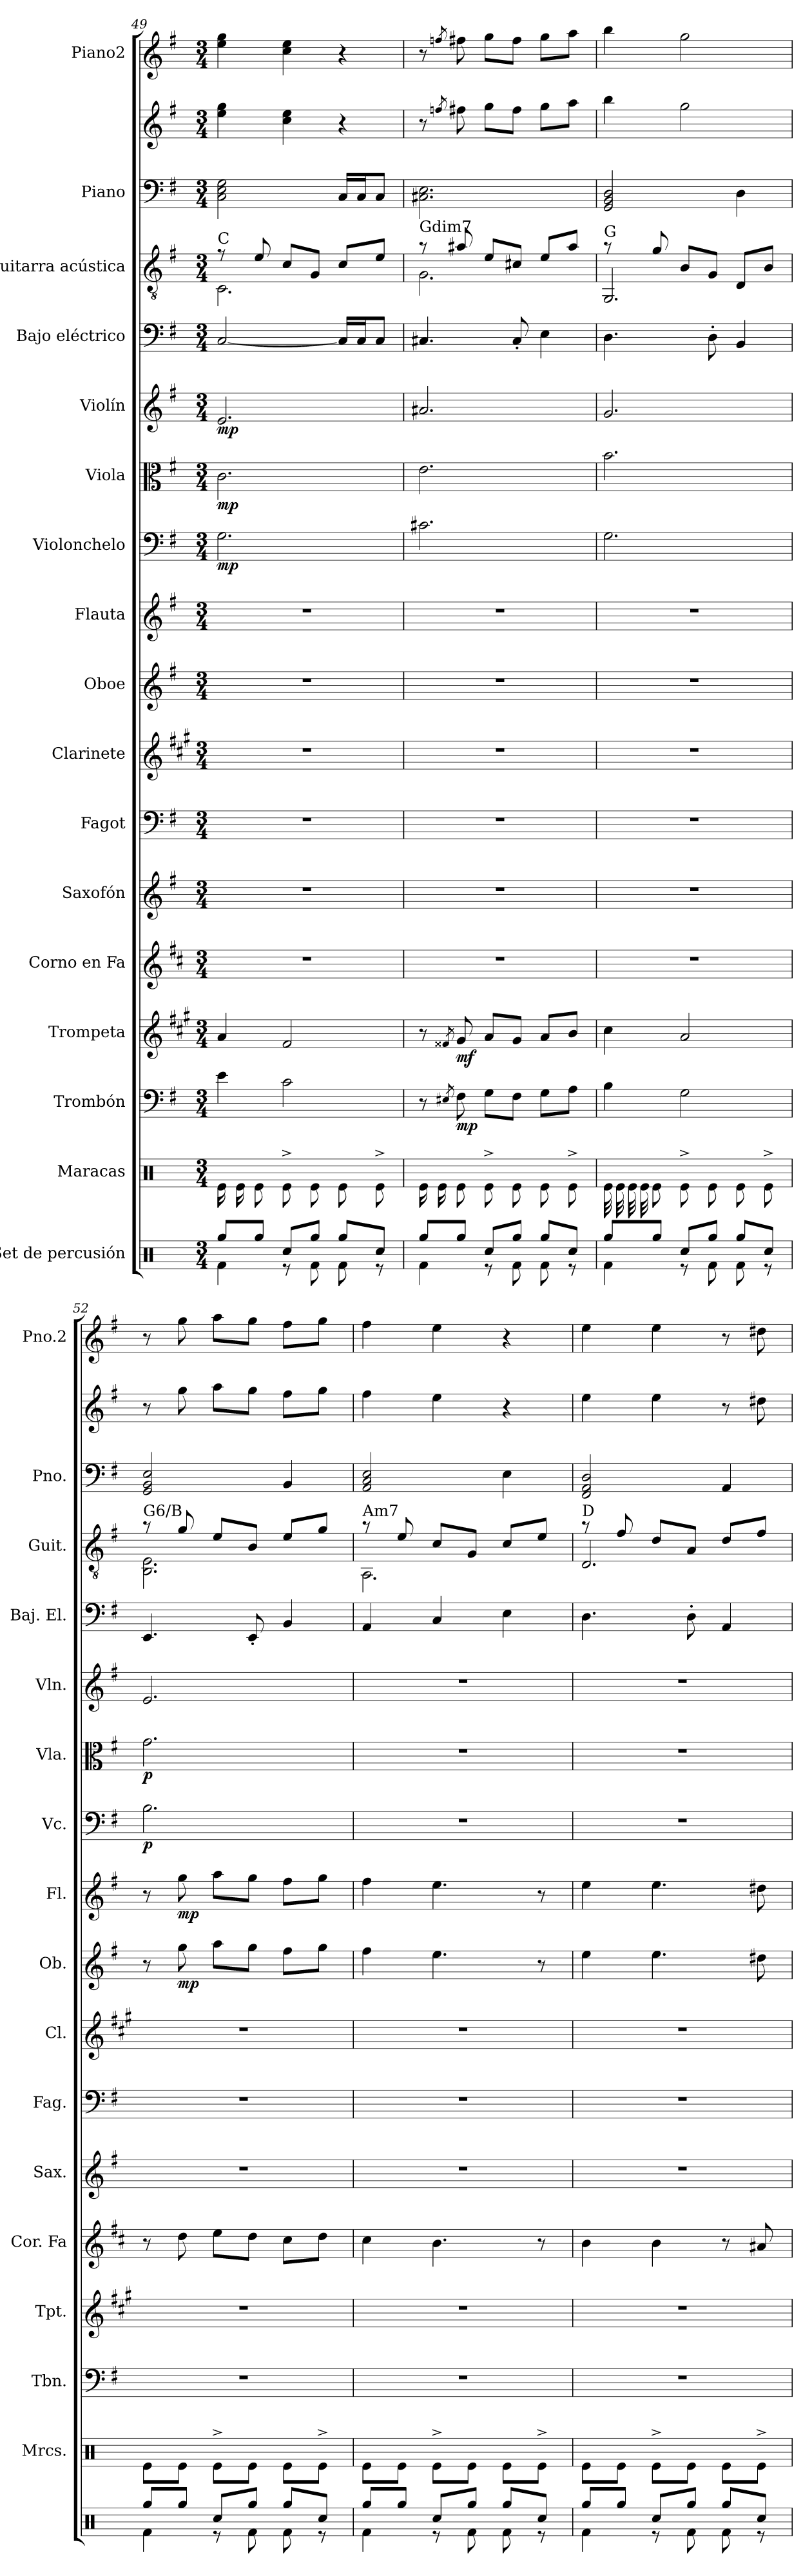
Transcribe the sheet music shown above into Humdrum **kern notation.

**kern	**kern	**kern	**dynam	**kern	**dynam	**kern	**kern	**kern	**kern	**kern	**dynam	**kern	**dynam	**kern	**dynam	**kern	**dynam	**kern	**dynam	**kern	**kern	**kern	**kern	**kern
*part17	*part16	*part15	*part15	*part14	*part14	*part13	*part12	*part11	*part10	*part9	*part9	*part8	*part8	*part7	*part7	*part6	*part6	*part5	*part5	*part4	*part3	*part2	*part2	*part1
*staff18	*staff17	*staff16	*staff16	*staff15	*staff15	*staff14	*staff13	*staff12	*staff11	*staff10	*staff10	*staff9	*staff9	*staff8	*staff8	*staff7	*staff7	*staff6	*staff6	*staff5	*staff4	*staff3	*staff2	*staff1
*I"Set de percusión	*I"Maracas	*I"Trombón	*	*I"Trompeta	*	*I"Corno en Fa	*I"Saxofón	*I"Fagot	*I"Clarinete	*I"Oboe	*	*I"Flauta	*	*I"Violonchelo	*	*I"Viola	*	*I"Violín	*	*I"Bajo eléctrico	*I"Guitarra acústica	*I"Piano	*	*I"Piano2
*	*I'Mrcs.	*I'Tbn.	*	*I'Tpt.	*	*I'Cor. Fa	*I'Sax.	*I'Fag.	*I'Cl.	*I'Ob.	*	*I'Fl.	*	*I'Vc.	*	*I'Vla.	*	*I'Vln.	*	*I'Baj. El.	*I'Guit.	*I'Pno.	*	*I'Pno.2
*clefX	*clefX	*clefF4	*	*clefG2	*	*clefG2	*clefG2	*clefF4	*clefG2	*clefG2	*	*clefG2	*	*clefF4	*	*clefC3	*	*clefG2	*	*clefF4	*clefGv2	*clefF4	*clefG2	*clefG2
*	*	*	*	*ITrd1c2	*	*ITrd4c7	*ITrd8c14	*	*ITrd1c2	*	*	*	*	*	*	*	*	*	*	*ITrd7c12	*	*	*	*
*k[]	*k[]	*k[f#]	*	*k[f#]	*	*k[f#]	*k[f#]	*k[f#]	*k[f#]	*k[f#]	*	*k[f#]	*	*k[f#]	*	*k[f#]	*	*k[f#]	*	*k[f#]	*k[f#]	*k[f#]	*k[f#]	*k[f#]
*M3/4	*M3/4	*M3/4	*	*M3/4	*	*M3/4	*M3/4	*M3/4	*M3/4	*M3/4	*	*M3/4	*	*M3/4	*	*M3/4	*	*M3/4	*	*M3/4	*M3/4	*M3/4	*M3/4	*M3/4
=49	=49	=49	=49	=49	=49	=49	=49	=49	=49	=49	=49	=49	=49	=49	=49	=49	=49	=49	=49	=49	=49	=49	=49	=49
*^	*	*	*	*	*	*	*	*	*	*	*	*	*	*	*	*	*	*	*	*	*^	*	*	*
!	!	!	!	!	!	!	!	!	!	!	!	!	!	!	!	!	!	!	!	!	!	!LO:TX:a:t=C	!	!	!	!
!	!	!	!	!	!	!	!	!	!	!	!	!	!	!	!	!LO:DY:b	!	!LO:DY:b	!	!LO:DY:b	!	!	!	!	!	!
*	*	*tremolo	*	*	*	*	*	*	*	*	*	*	*	*	*	*	*	*	*	*	*	*	*	*	*	*
8Rgg/L	4Rf\	16Re\LL	4e\	.	4g/	.	2.r	2.r	2.r	2.r	2.r	.	2.r	.	2.G\	mp	2.c\	mp	2.e/	mp	[2CC/	8r	2.C\	2C\ 2E\ 2G\	4ee\ 4gg\	4ee\ 4gg\
.	.	16Re\	.	.	.	.	.	.	.	.	.	.	.	.	.	.	.	.	.	.	.	.	.	.	.	.
*	*	*Xtremolo	*	*	*	*	*	*	*	*	*	*	*	*	*	*	*	*	*	*	*	*	*	*	*	*
8Rgg/J	.	8Re\J	.	.	.	.	.	.	.	.	.	.	.	.	.	.	.	.	.	.	.	8e/	.	.	.	.
8Rcc/L	8r	8Re^\L	2c\	.	2e/	.	.	.	.	.	.	.	.	.	.	.	.	.	.	.	.	8c/L	.	.	4cc\ 4ee\	4cc\ 4ee\
8Rgg/J	8Rf\	8Re\J	.	.	.	.	.	.	.	.	.	.	.	.	.	.	.	.	.	.	.	8G/J	.	.	.	.
8Rgg/L	8Rf\	8Re\L	.	.	.	.	.	.	.	.	.	.	.	.	.	.	.	.	.	.	16CC/LL]	8c/L	.	16C/LL	4r	4r
.	.	.	.	.	.	.	.	.	.	.	.	.	.	.	.	.	.	.	.	.	16CC/J	.	.	16C/J	.	.
8Rcc/J	8r	8Re^\J	.	.	.	.	.	.	.	.	.	.	.	.	.	.	.	.	.	.	8CC/J	8e/J	.	8C/J	.	.
=50	=50	=50	=50	=50	=50	=50	=50	=50	=50	=50	=50	=50	=50	=50	=50	=50	=50	=50	=50	=50	=50	=50	=50	=50	=50	=50
!	!	!	!	!	!	!	!	!	!	!	!	!	!	!	!	!	!	!	!	!	!	!LO:TX:a:t=Gdim7	!	!	!	!
*	*	*tremolo	*	*	*	*	*	*	*	*	*	*	*	*	*	*	*	*	*	*	*	*	*	*	*	*
8Rgg/L	4Rf\	16Re\LL	8r	.	8r	.	2.r	2.r	2.r	2.r	2.r	.	2.r	.	2.c#X\	.	2.e\	.	2.a#X/	.	4.CC#X/	8r	2.G\	2.C#X\ 2.E\	8r	8r
.	.	16Re\	.	.	.	.	.	.	.	.	.	.	.	.	.	.	.	.	.	.	.	.	.	.	.	.
*	*	*Xtremolo	*	*	*	*	*	*	*	*	*	*	*	*	*	*	*	*	*	*	*	*	*	*	*	*
.	.	.	8qE#X/	.	8qe#X/	.	.	.	.	.	.	.	.	.	.	.	.	.	.	.	.	.	.	.	8qffn/	8qffn/
!	!	!	!	!LO:DY:b	!	!LO:DY:b	!	!	!	!	!	!	!	!	!	!	!	!	!	!	!	!	!	!	!	!
8Rgg/J	.	8Re\J	8F#\	mp	8f#/	mf	.	.	.	.	.	.	.	.	.	.	.	.	.	.	.	8a#X/	.	.	8ff#X\	8ff#X\
8Rcc/L	8r	8Re^\L	8G\L	.	8g/L	.	.	.	.	.	.	.	.	.	.	.	.	.	.	.	.	8e/L	.	.	8gg\L	8gg\L
8Rgg/J	8Rf\	8Re\J	8F#\J	.	8f#/J	.	.	.	.	.	.	.	.	.	.	.	.	.	.	.	8CC#'/	8c#X/J	.	.	8ff#\J	8ff#\J
8Rgg/L	8Rf\	8Re\L	8G\L	.	8g/L	.	.	.	.	.	.	.	.	.	.	.	.	.	.	.	4EE\	8e/L	.	.	8gg\L	8gg\L
8Rcc/J	8r	8Re^\J	8A\J	.	8a/J	.	.	.	.	.	.	.	.	.	.	.	.	.	.	.	.	8a#/J	.	.	8aa\J	8aa\J
=51	=51	=51	=51	=51	=51	=51	=51	=51	=51	=51	=51	=51	=51	=51	=51	=51	=51	=51	=51	=51	=51	=51	=51	=51	=51	=51
!	!	!	!	!	!	!	!	!	!	!	!	!	!	!	!	!	!	!	!	!	!	!LO:TX:a:t=G	!	!	!	!
*	*	*tremolo	*	*	*	*	*	*	*	*	*	*	*	*	*	*	*	*	*	*	*	*	*	*	*	*
8Rgg/L	4Rf\	32Re\LLL	4B\	.	4b\	.	2.r	2.r	2.r	2.r	2.r	.	2.r	.	2.G\	.	2.b\	.	2.g/	.	4.DD\	8r	2.GG/	2GG/ 2BB/ 2D/	4bb\	4bb\
.	.	32Re\	.	.	.	.	.	.	.	.	.	.	.	.	.	.	.	.	.	.	.	.	.	.	.	.
.	.	32Re\	.	.	.	.	.	.	.	.	.	.	.	.	.	.	.	.	.	.	.	.	.	.	.	.
.	.	32Re\	.	.	.	.	.	.	.	.	.	.	.	.	.	.	.	.	.	.	.	.	.	.	.	.
*	*	*Xtremolo	*	*	*	*	*	*	*	*	*	*	*	*	*	*	*	*	*	*	*	*	*	*	*	*
8Rgg/J	.	8Re\J	.	.	.	.	.	.	.	.	.	.	.	.	.	.	.	.	.	.	.	8g/	.	.	.	.
8Rcc/L	8r	8Re^\L	2G\	.	2g/	.	.	.	.	.	.	.	.	.	.	.	.	.	.	.	.	8B/L	.	.	2gg\	2gg\
8Rgg/J	8Rf\	8Re\J	.	.	.	.	.	.	.	.	.	.	.	.	.	.	.	.	.	.	8DD'\	8G/J	.	.	.	.
8Rgg/L	8Rf\	8Re\L	.	.	.	.	.	.	.	.	.	.	.	.	.	.	.	.	.	.	4BBB/	8D/L	.	4D\	.	.
8Rcc/J	8r	8Re^\J	.	.	.	.	.	.	.	.	.	.	.	.	.	.	.	.	.	.	.	8B/J	.	.	.	.
=52	=52	=52	=52	=52	=52	=52	=52	=52	=52	=52	=52	=52	=52	=52	=52	=52	=52	=52	=52	=52	=52	=52	=52	=52	=52	=52
!	!	!	!	!	!	!	!	!	!	!	!	!	!	!	!	!	!	!	!	!	!	!LO:TX:a:t=G6/B	!	!	!	!
!	!	!	!	!	!	!	!	!	!	!	!	!	!	!	!	!LO:DY:b	!	!LO:DY:b	!	!	!	!	!	!	!	!
8Rgg/L	4Rf\	8Re\L	2.r	.	2.r	.	8r	2.r	2.r	2.r	8r	.	8r	.	2.B\	p	2.g\	p	2.e/	.	4.EEE/	8r	2.BB\ 2.E\	2GG/ 2BB/ 2E/	8r	8r
!	!	!	!	!	!	!	!	!	!	!	!	!LO:DY:b	!	!LO:DY:b	!	!	!	!	!	!	!	!	!	!	!	!
8Rgg/J	.	8Re\J	.	.	.	.	8g\	.	.	.	8gg\	mp	8gg\	mp	.	.	.	.	.	.	.	8g/	.	.	8gg\	8gg\
8Rcc/L	8r	8Re^\L	.	.	.	.	8a\L	.	.	.	8aa\L	.	8aa\L	.	.	.	.	.	.	.	.	8e/L	.	.	8aa\L	8aa\L
8Rgg/J	8Rf\	8Re\J	.	.	.	.	8g\J	.	.	.	8gg\J	.	8gg\J	.	.	.	.	.	.	.	8EEE'/	8B/J	.	.	8gg\J	8gg\J
8Rgg/L	8Rf\	8Re\L	.	.	.	.	8f#\L	.	.	.	8ff#\L	.	8ff#\L	.	.	.	.	.	.	.	4BBB/	8e/L	.	4BB/	8ff#\L	8ff#\L
8Rcc/J	8r	8Re^\J	.	.	.	.	8g\J	.	.	.	8gg\J	.	8gg\J	.	.	.	.	.	.	.	.	8g/J	.	.	8gg\J	8gg\J
=53	=53	=53	=53	=53	=53	=53	=53	=53	=53	=53	=53	=53	=53	=53	=53	=53	=53	=53	=53	=53	=53	=53	=53	=53	=53	=53
!	!	!	!	!	!	!	!	!	!	!	!	!	!	!	!	!	!	!	!	!	!	!LO:TX:a:t=Am7	!	!	!	!
8Rgg/L	4Rf\	8Re\L	2.r	.	2.r	.	4f#\	2.r	2.r	2.r	4ff#\	.	4ff#\	.	2.r	.	2.r	.	2.r	.	4AAA/	8r	2.AA\	2AA/ 2C/ 2E/	4ff#\	4ff#\
8Rgg/J	.	8Re\J	.	.	.	.	.	.	.	.	.	.	.	.	.	.	.	.	.	.	.	8e/	.	.	.	.
8Rcc/L	8r	8Re^\L	.	.	.	.	4.e\	.	.	.	4.ee\	.	4.ee\	.	.	.	.	.	.	.	4CC/	8c/L	.	.	4ee\	4ee\
8Rgg/J	8Rf\	8Re\J	.	.	.	.	.	.	.	.	.	.	.	.	.	.	.	.	.	.	.	8G/J	.	.	.	.
8Rgg/L	8Rf\	8Re\L	.	.	.	.	.	.	.	.	.	.	.	.	.	.	.	.	.	.	4EE\	8c/L	.	4E\	4r	4r
8Rcc/J	8r	8Re^\J	.	.	.	.	8r	.	.	.	8r	.	8r	.	.	.	.	.	.	.	.	8e/J	.	.	.	.
!!LO:PB:g=z
=54	=54	=54	=54	=54	=54	=54	=54	=54	=54	=54	=54	=54	=54	=54	=54	=54	=54	=54	=54	=54	=54	=54	=54	=54	=54	=54
!	!	!	!	!	!	!	!	!	!	!	!	!	!	!	!	!	!	!	!	!	!	!LO:TX:a:t=D	!	!	!	!
8Rgg/L	4Rf\	8Re\L	2.r	.	2.r	.	4e\	2.r	2.r	2.r	4ee\	.	4ee\	.	2.r	.	2.r	.	2.r	.	4.DD\	8r	2.D/	2FF#/ 2AA/ 2D/	4ee\	4ee\
8Rgg/J	.	8Re\J	.	.	.	.	.	.	.	.	.	.	.	.	.	.	.	.	.	.	.	8f#/	.	.	.	.
8Rcc/L	8r	8Re^\L	.	.	.	.	4e\	.	.	.	4.ee\	.	4.ee\	.	.	.	.	.	.	.	.	8d/L	.	.	4ee\	4ee\
8Rgg/J	8Rf\	8Re\J	.	.	.	.	.	.	.	.	.	.	.	.	.	.	.	.	.	.	8DD'\	8A/J	.	.	.	.
8Rgg/L	8Rf\	8Re\L	.	.	.	.	8r	.	.	.	.	.	.	.	.	.	.	.	.	.	4AAA/	8d/L	.	4AA/	8r	8r
8Rcc/J	8r	8Re^\J	.	.	.	.	8d#X/	.	.	.	8dd#X\	.	8dd#X\	.	.	.	.	.	.	.	.	8f#/J	.	.	8dd#X\	8dd#X\
*v	*v	*	*	*	*	*	*	*	*	*	*	*	*	*	*	*	*	*	*	*	*	*v	*v	*	*	*
=	=	=	=	=	=	=	=	=	=	=	=	=	=	=	=	=	=	=	=	=	=	=	=	=
*-	*-	*-	*-	*-	*-	*-	*-	*-	*-	*-	*-	*-	*-	*-	*-	*-	*-	*-	*-	*-	*-	*-	*-	*-
